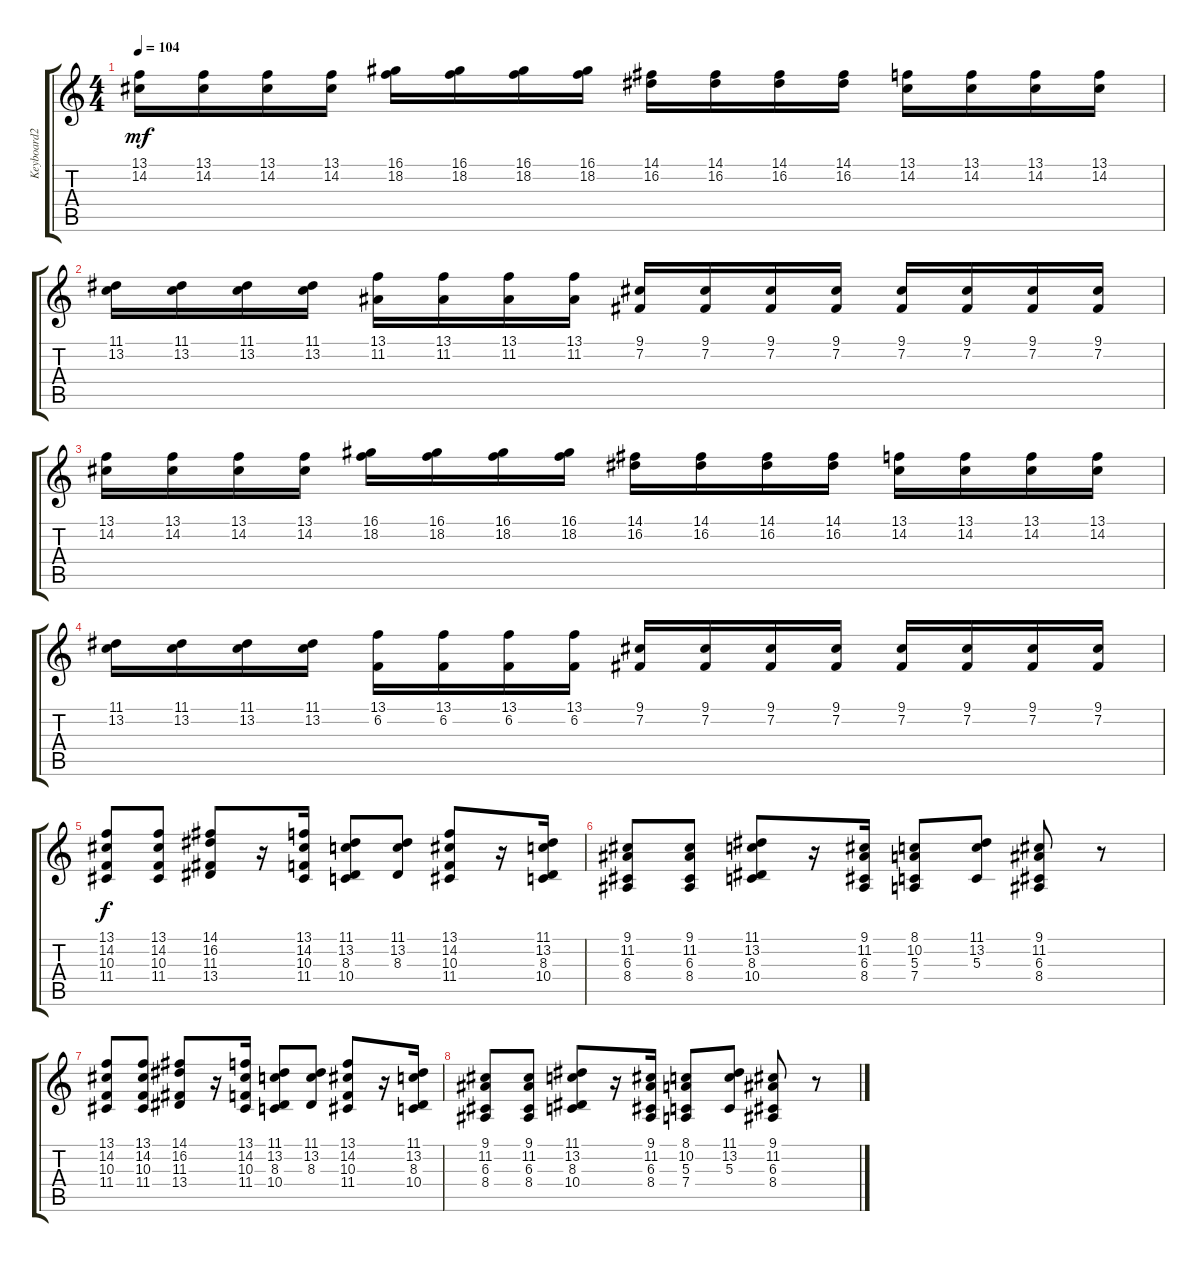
\track ("Keyboard2" "Keyboard2") {instrument stringensemble1}
\staff {score tabs}
\tuning (E4 B3 G3 D3 A2 E2) {hide}
\ts (4 4)
\tempo 104
\clef g2
\ks c
(13.1 14.2).16{dy mf} (13.1 14.2).16 (13.1 14.2).16 (13.1 14.2).16 (16.1 18.2).16 (16.1 18.2).16 (16.1 18.2).16 (16.1 18.2).16 (14.1 16.2).16 (14.1 16.2).16 (14.1 16.2).16 (14.1 16.2).16 (13.1 14.2).16 (13.1 14.2).16 (13.1 14.2).16 (13.1 14.2).16 |
(11.1 13.2).16 (11.1 13.2).16 (11.1 13.2).16 (11.1 13.2).16 (13.1 11.2).16 (13.1 11.2).16 (13.1 11.2).16 (13.1 11.2).16 (9.1 7.2).16 (9.1 7.2).16 (9.1 7.2).16 (9.1 7.2).16 (9.1 7.2).16 (9.1 7.2).16 (9.1 7.2).16 (9.1 7.2).16 |
(13.1 14.2).16 (13.1 14.2).16 (13.1 14.2).16 (13.1 14.2).16 (16.1 18.2).16 (16.1 18.2).16 (16.1 18.2).16 (16.1 18.2).16 (14.1 16.2).16 (14.1 16.2).16 (14.1 16.2).16 (14.1 16.2).16 (13.1 14.2).16 (13.1 14.2).16 (13.1 14.2).16 (13.1 14.2).16 |
(11.1 13.2).16 (11.1 13.2).16 (11.1 13.2).16 (11.1 13.2).16 (13.1 6.2).16 (13.1 6.2).16 (13.1 6.2).16 (13.1 6.2).16 (9.1 7.2).16 (9.1 7.2).16 (9.1 7.2).16 (9.1 7.2).16 (9.1 7.2).16 (9.1 7.2).16 (9.1 7.2).16 (9.1 7.2).16 |
(13.1 14.2 10.3 11.4).8{dy f} (13.1 14.2 10.3 11.4).8 (14.1 16.2 11.3 13.4).8 r.16 (13.1 14.2 10.3 11.4).16 (11.1 13.2 8.3 10.4).8 (11.1 13.2 8.3).8 (13.1 14.2 10.3 11.4).8 r.16 (11.1 13.2 8.3 10.4).16 |
(9.1 11.2 6.3 8.4).8 (9.1 11.2 6.3 8.4).8 (11.1 13.2 8.3 10.4).8 r.16 (9.1 11.2 6.3 8.4).16 (8.1 10.2 5.3 7.4).8 (11.1 13.2 5.3).8 (9.1 11.2 6.3 8.4).8 r.8 |
(13.1 14.2 10.3 11.4).8 (13.1 14.2 10.3 11.4).8 (14.1 16.2 11.3 13.4).8 r.16 (13.1 14.2 10.3 11.4).16 (11.1 13.2 8.3 10.4).8 (11.1 13.2 8.3).8 (13.1 14.2 10.3 11.4).8 r.16 (11.1 13.2 8.3 10.4).16 |
(9.1 11.2 6.3 8.4).8 (9.1 11.2 6.3 8.4).8 (11.1 13.2 8.3 10.4).8 r.16 (9.1 11.2 6.3 8.4).16 (8.1 10.2 5.3 7.4).8 (11.1 13.2 5.3).8 (9.1 11.2 6.3 8.4).8 r.8
